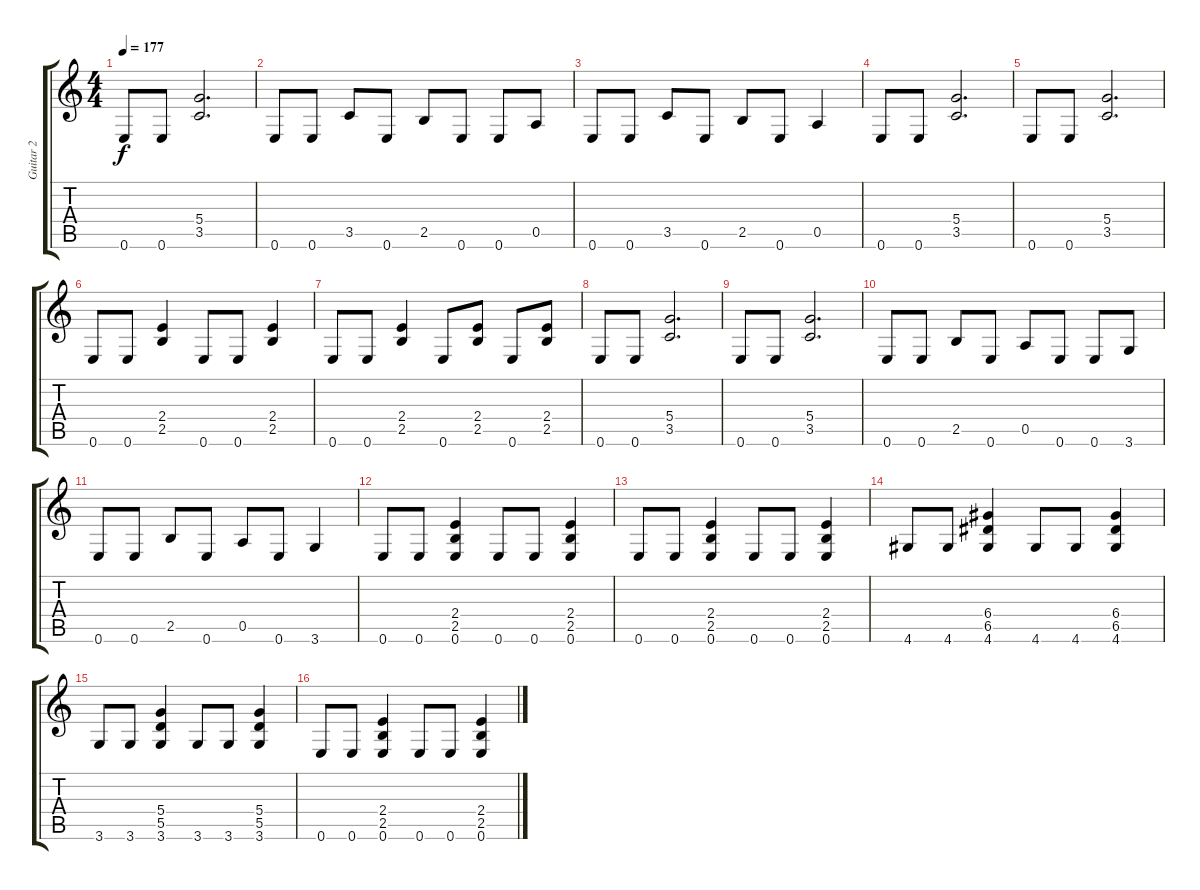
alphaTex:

\track ("Guitar 2" "Guitar 2") {instrument distortionguitar}
\staff {score tabs}
\tuning (E4 B3 G3 D3 A2 E2) {hide}
\ts (4 4)
\tempo 177
\clef g2
\ks c
0.6.8{dy f} 0.6.8 (5.4 3.5).2{d} |
0.6.8 0.6.8 3.5.8 0.6.8 2.5.8 0.6.8 0.6.8 0.5.8 |
0.6.8 0.6.8 3.5.8 0.6.8 2.5.8 0.6.8 0.5.4 |
0.6.8 0.6.8 (5.4 3.5).2{d} |
0.6.8 0.6.8 (5.4 3.5).2{d} |
0.6.8 0.6.8 (2.4 2.5).4 0.6.8 0.6.8 (2.4 2.5).4 |
0.6.8 0.6.8 (2.4 2.5).4 0.6.8 (2.4 2.5).8 0.6.8 (2.4 2.5).8 |
0.6.8 0.6.8 (5.4 3.5).2{d} |
0.6.8 0.6.8 (5.4 3.5).2{d} |
0.6.8 0.6.8 2.5.8 0.6.8 0.5.8 0.6.8 0.6.8 3.6.8 |
0.6.8 0.6.8 2.5.8 0.6.8 0.5.8 0.6.8 3.6.4 |
0.6.8 0.6.8 (2.4 2.5 0.6).4 0.6.8 0.6.8 (2.4 2.5 0.6).4 |
0.6.8 0.6.8 (2.4 2.5 0.6).4 0.6.8 0.6.8 (2.4 2.5 0.6).4 |
4.6.8 4.6.8 (6.4 6.5 4.6).4 4.6.8 4.6.8 (6.4 6.5 4.6).4 |
3.6.8 3.6.8 (5.4 5.5 3.6).4 3.6.8 3.6.8 (5.4 5.5 3.6).4 |
0.6.8 0.6.8 (2.4 2.5 0.6).4 0.6.8 0.6.8 (2.4 2.5 0.6).4
